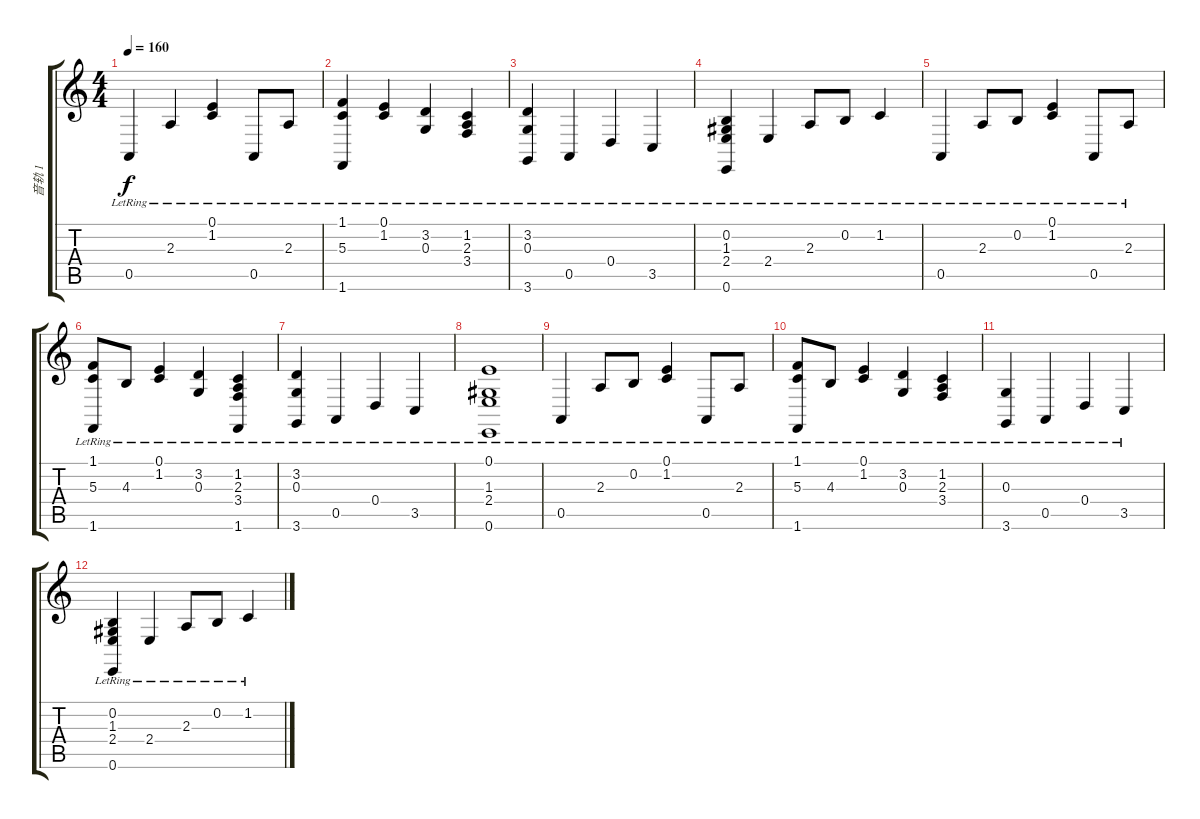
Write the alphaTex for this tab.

\track ("音轨 1" "音轨 1") {instrument electricgrandpiano}
\staff {score tabs}
\tuning (E4 B3 G3 D3 A2 E2) {hide}
\ts (4 4)
\tempo 160
\clef g2
\ks c
0.5{lr}.4{dy f} 2.3{lr}.4 (0.1{lr} 1.2{lr}).4 0.5{lr}.8 2.3{lr}.8 |
(1.1{lr} 5.3{lr} 1.6{lr}).4 (0.1{lr} 1.2{lr}).4 (3.2{lr} 0.3{lr}).4 (1.2{lr} 2.3{lr} 3.4{lr}).4 |
(3.2{lr} 0.3{lr} 3.6{lr}).4 0.5{lr}.4 0.4{lr}.4 3.5{lr}.4 |
(0.2{lr} 1.3{lr} 2.4{lr} 0.6{lr}).4 2.4{lr}.4 2.3{lr}.8 0.2{lr}.8 1.2{lr}.4 |
0.5{lr}.4 2.3{lr}.8 0.2{lr}.8 (0.1{lr} 1.2{lr}).4 0.5{lr}.8 2.3{lr}.8 |
(1.1{lr} 5.3{lr} 1.6{lr}).8 4.3{lr}.8 (0.1{lr} 1.2{lr}).4 (3.2{lr} 0.3{lr}).4 (1.2{lr} 2.3{lr} 3.4{lr} 1.6{lr}).4 |
(3.2{lr} 0.3{lr} 3.6{lr}).4 0.5{lr}.4 0.4{lr}.4 3.5{lr}.4 |
(0.1{lr} 1.3{lr} 2.4{lr} 0.6{lr}).1 |
0.5{lr}.4 2.3{lr}.8 0.2{lr}.8 (0.1{lr} 1.2{lr}).4 0.5{lr}.8 2.3{lr}.8 |
(1.1{lr} 5.3{lr} 1.6{lr}).8 4.3{lr}.8 (0.1{lr} 1.2{lr}).4 (3.2{lr} 0.3{lr}).4 (1.2{lr} 2.3{lr} 3.4{lr}).4 |
(0.3{lr} 3.6{lr}).4 0.5{lr}.4 0.4{lr}.4 3.5{lr}.4 |
(0.2{lr} 1.3{lr} 2.4{lr} 0.6{lr}).4 2.4{lr}.4 2.3{lr}.8 0.2{lr}.8 1.2{lr}.4
